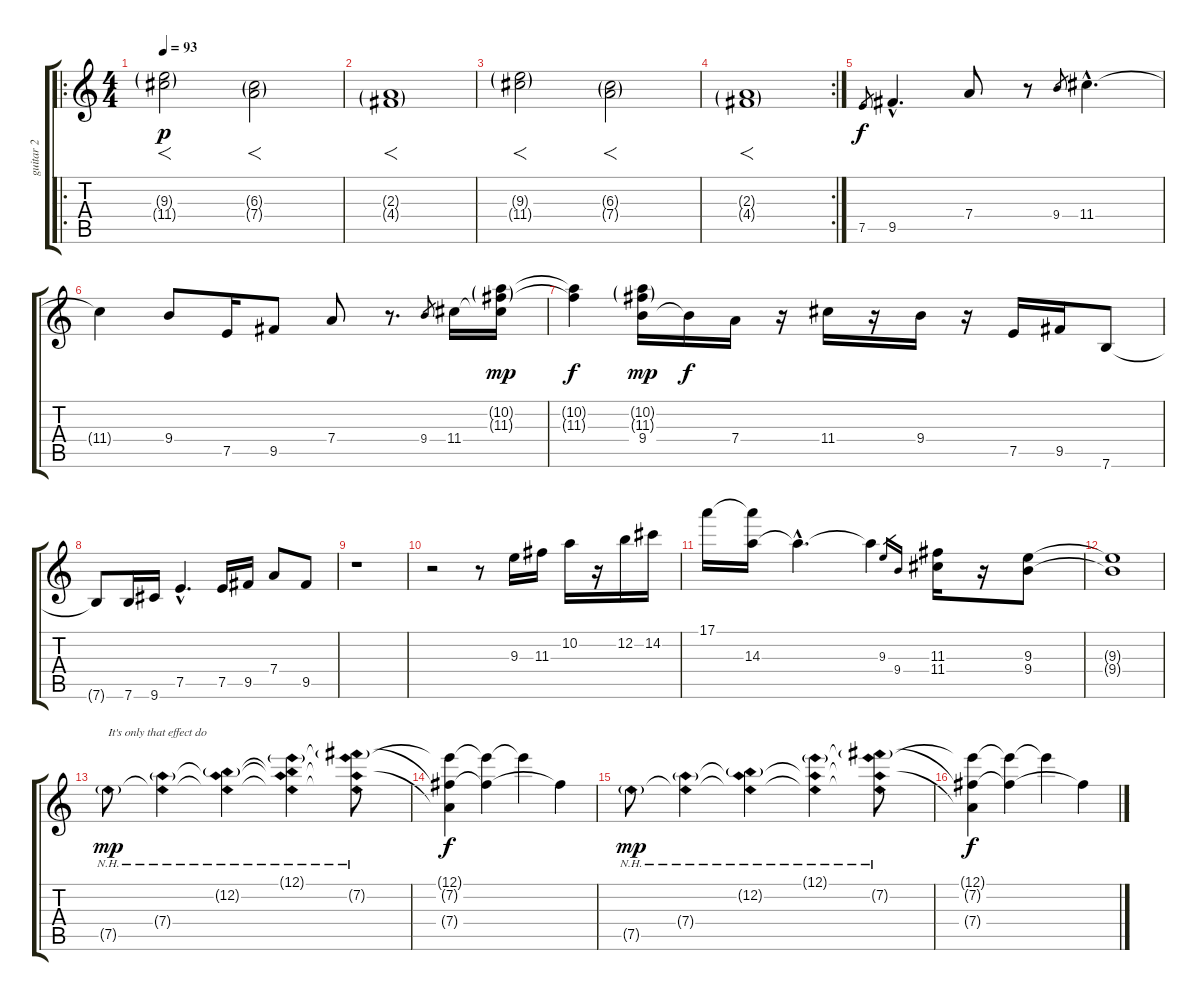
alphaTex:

\track ("guitar 2" "guitar 2") {instrument electricguitarjazz}
\staff {score tabs}
\tuning (E4 B3 G3 D3 A2 E2) {hide}
\ro
\ts (4 4)
\tempo 93
\clef g2
\ks c
(9.3{g} 11.4{g}).2{f dy p volume 13 instrument overdrivenguitar} (6.3{g} 7.4{g}).2{f} |
(2.3{g} 4.4{g}).1{f} |
(9.3{g} 11.4{g}).2{f volume 13 instrument overdrivenguitar} (6.3{g} 7.4{g}).2{f} |
\rc 2
(2.3{g} 4.4{g}).1{f} |
7.5.8{gr dy f} 9.5{hac}.4{d} 7.4.8 r.8 9.4.8{gr} 11.4{hac}.4{d} |
11.4{t}.4 9.4.8 7.5.16 9.5.8 7.4.8 r.8{d} 9.4.8{gr} 11.4.16 (10.2{g} 11.3{g} 11.4{t}).16{dy mp} |
(10.2{t} 11.3{t}).4{dy f} (10.2{g} 11.3{g} 9.4).16{dy mp} 9.4{t}.16{dy f} 7.4.16 r.16 11.4.16 r.16 9.4.16 r.16 7.5.16 9.5.16 7.6.8 |
7.6{t}.8 7.6.16 9.6.16 7.5{hac}.4{d} 7.5.16 9.5.16 7.4.8 9.5.8 |
r.1 |
r.2 r.8 9.3.16 11.3.16 10.2.16 r.16 12.2.16 14.2.16 |
17.1.16 (17.1{t} 14.3).16 14.3{hac t}.4{d} 14.3{t}.4 9.3.16{gr} 9.4.16{gr} (11.3 11.4).16 r.16 (9.3 9.4).8 |
(9.3{t} 9.4{t}).1 |
7.5{nh g}.8{txt "It's only that effect do" dy mp volume 9 instrument fx5brightness} (7.4{nh g} 7.5{nh t}).4 (12.2{nh g} 7.4{nh t} 7.5{nh t}).4 (12.1{nh g} 12.2{nh t} 7.4{nh t} 7.5{nh t}).4 (12.1{nh t} 7.2{nh g} 7.4{nh t} 7.5{nh t}).8 |
(12.1{t} 7.2{t} 7.4{t}).4{dy f} (12.1{t} 7.2{t}).4 12.1{t}.4 7.2{t}.4 |
7.5{nh g}.8{dy mp} (7.4{nh g} 7.5{nh t}).4 (12.2{nh g} 7.4{nh t} 7.5{nh t}).4 (12.1{nh g} 7.4{nh t} 7.5{nh t}).4 (12.1{nh t} 7.2{nh g} 7.4{nh t} 7.5{nh t}).8 |
(12.1{t} 7.2{t} 7.4{t}).4{dy f} (12.1{t} 7.2{t}).4 12.1{t}.4 7.2{t}.4
